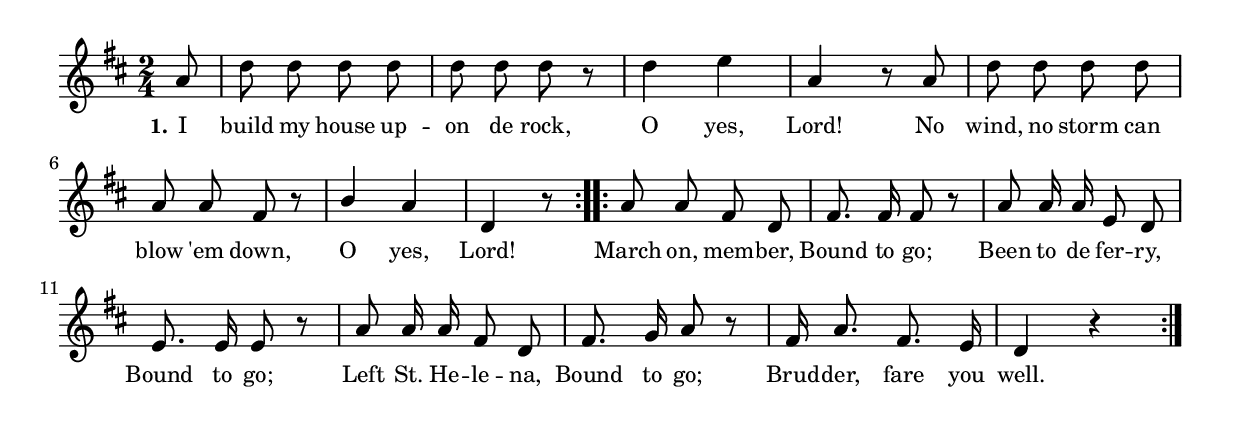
% 030.ly - Score sheet for "Bound to go."
% Copyright (C) 2007  Marcus Brinkmann <marcus@gnu.org>
%
% This score sheet is free software; you can redistribute it and/or
% modify it under the terms of the Creative Commons Legal Code
% Attribution-ShareALike as published by Creative Commons; either
% version 2.0 of the License, or (at your option) any later version.
%
% This score sheet is distributed in the hope that it will be useful,
% but WITHOUT ANY WARRANTY; without even the implied warranty of
% MERCHANTABILITY or FITNESS FOR A PARTICULAR PURPOSE.  See the
% Creative Commons Legal Code Attribution-ShareALike for more details.
%
% You should have received a copy of the Creative Commons Legal Code
% Attribution-ShareALike along with this score sheet; if not, write to
% Creative Commons, 543 Howard Street, 5th Floor,
% San Francisco, CA 94105-3013  United States

\version "2.10.0"

%\header
%{
%  title = "Bound to go."
%  composer = "trad."
%}

melody =
<<
  \context Voice
  {
    \set Staff.midiInstrument = "acoustic grand"
    \override Staff.VerticalAxisGroup #'minimum-Y-extent = #'(0 . 0)
	
    \autoBeamOff

    \time 2/4
    \clef violin
    \key d \major

    \override Stem #'neutral-direction = #1 
    \repeat volta 2
    {
      \partial 8 a'8 | d''8 d'' d'' d'' | d''8 d'' d'' r |
      d''4 e'' | a'4 r8 a'8 | d''8 d'' d'' d'' |a'8 a' fis' r |
      b'4 a' | d'4 r8 
    }

    \repeat volta 2
    {
      \partial 2 a'8 a' fis' d' | fis'8. fis'16 fis'8 r8 |
      a'8 a'16 a' e'8 d' | e'8. e'16 e'8 r |
      a'8 a'16 a' fis'8 d'8 | fis'8. g'16 a'8 r |
      fis'16 a'8. fis'8. e'16 | d'4 r
    }
  }
  
  \lyricsto "" \new Lyrics
  {
    \override LyricText #'font-size = #0
    \override StanzaNumber #'font-size = #-1

    \set stanza = "1."
    I build my house up -- on de rock, O yes, Lord!
    No wind, no storm can blow 'em down, O yes, Lord!
    March on, mem -- ber, Bound to go;
    Been to de fer -- ry, Bound to go;
    Left St. He -- le -- na, Bound to go;
    Brud -- der, fare you well.
  }
>>


\score
{
  \new Staff { \melody }

  \layout { indent = 0.0 }
}


\score
{
  \new Staff { \unfoldRepeats \melody }

  
  \midi {
    \context {
      \Score
      tempoWholesPerMinute = #(ly:make-moment 80 4)
      }
    }


}
